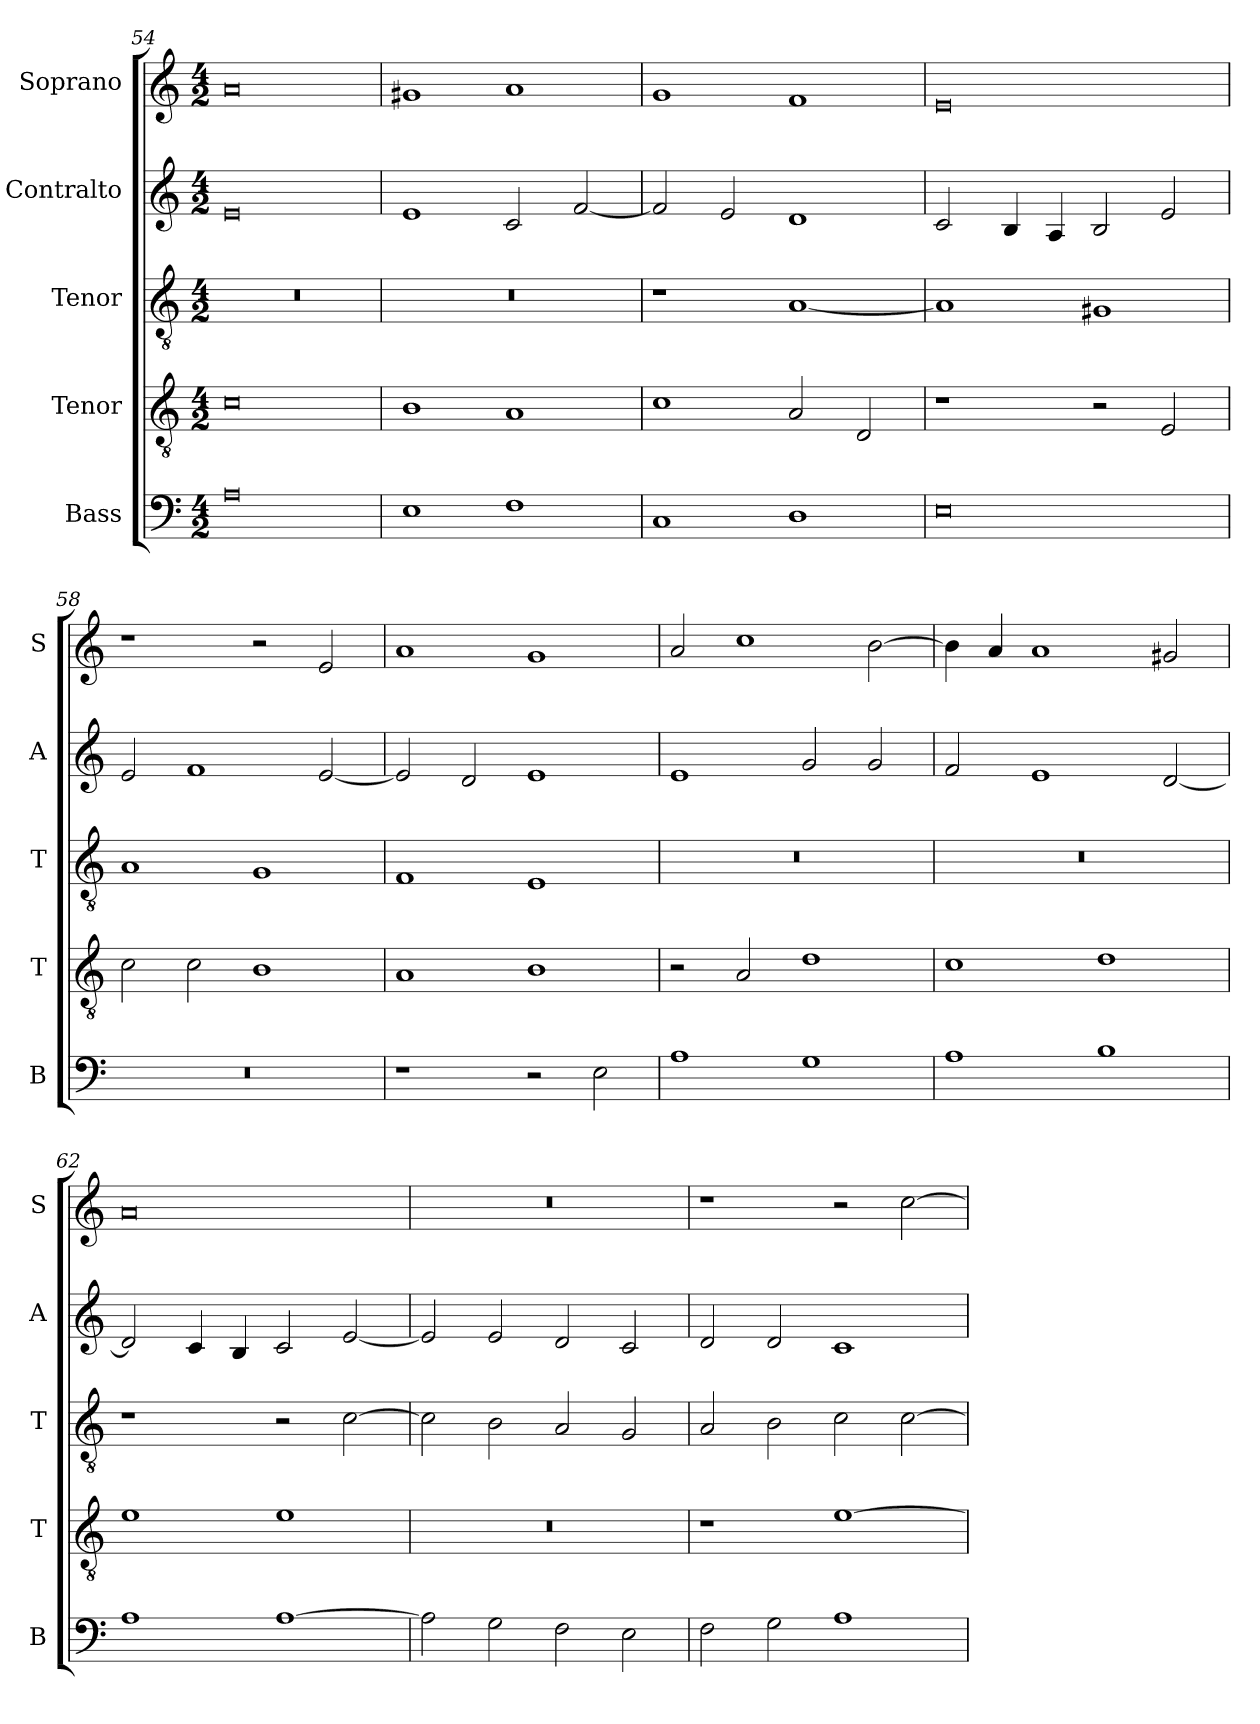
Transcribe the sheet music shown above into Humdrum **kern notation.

**kern	**kern	**kern	**kern	**kern
*part5	*part4	*part3	*part2	*part1
*staff5	*staff4	*staff3	*staff2	*staff1
*I"Bass	*I"Tenor	*I"Tenor	*I"Contralto	*I"Soprano
*I'B	*I'T	*I'T	*I'A	*I'S
*clefF4	*clefGv2	*clefGv2	*clefG2	*clefG2
*k[]	*k[]	*k[]	*k[]	*k[]
*E:phr	*E:phr	*E:phr	*E:phr	*E:phr
*M4/2	*M4/2	*M4/2	*M4/2	*M4/2
=54	=54	=54	=54	=54
0A	0c	0r	0e	0a
=55	=55	=55	=55	=55
1E	1B	0r	1e	1g#X
1F	1A	.	2c	1a
.	.	.	[2f	.
=56	=56	=56	=56	=56
1C	1c	1r	2f]	1g
.	.	.	2e	.
1D	2A	[1A	1d	1f
.	2D	.	.	.
=57	=57	=57	=57	=57
0E	1r	1A]	2c	0e
.	.	.	4B	.
.	.	.	4A	.
.	2r	1G#X	2B	.
.	2E	.	2e	.
=58	=58	=58	=58	=58
0r	2c	1A	2e	1r
.	2c	.	1f	.
.	1B	1G	.	2r
.	.	.	[2e	2e
=59	=59	=59	=59	=59
1r	1A	1F	2e]	1a
.	.	.	2d	.
2r	1B	1E	1e	1g
2E	.	.	.	.
=60	=60	=60	=60	=60
1A	2r	0r	1e	2a
.	2A	.	.	1cc
1G	1d	.	2g	.
.	.	.	2g	[2b
=61	=61	=61	=61	=61
1A	1c	0r	2f	4b]
.	.	.	.	4a
.	.	.	1e	1a
1B	1d	.	.	.
.	.	.	[2d	2g#X
=62	=62	=62	=62	=62
1A	1e	1r	2d]	0a
.	.	.	4c	.
.	.	.	4B	.
[1A	1e	2r	2c	.
.	.	[2c	[2e	.
=63	=63	=63	=63	=63
2A]	0r	2c]	2e]	0r
2G	.	2B	2e	.
2F	.	2A	2d	.
2E	.	2G	2c	.
=64	=64	=64	=64	=64
2F	1r	2A	2d	1r
2G	.	2B	2d	.
1A	[1e	2c	1c	2r
.	.	[2c	.	[2cc
=	=	=	=	=
*-	*-	*-	*-	*-
